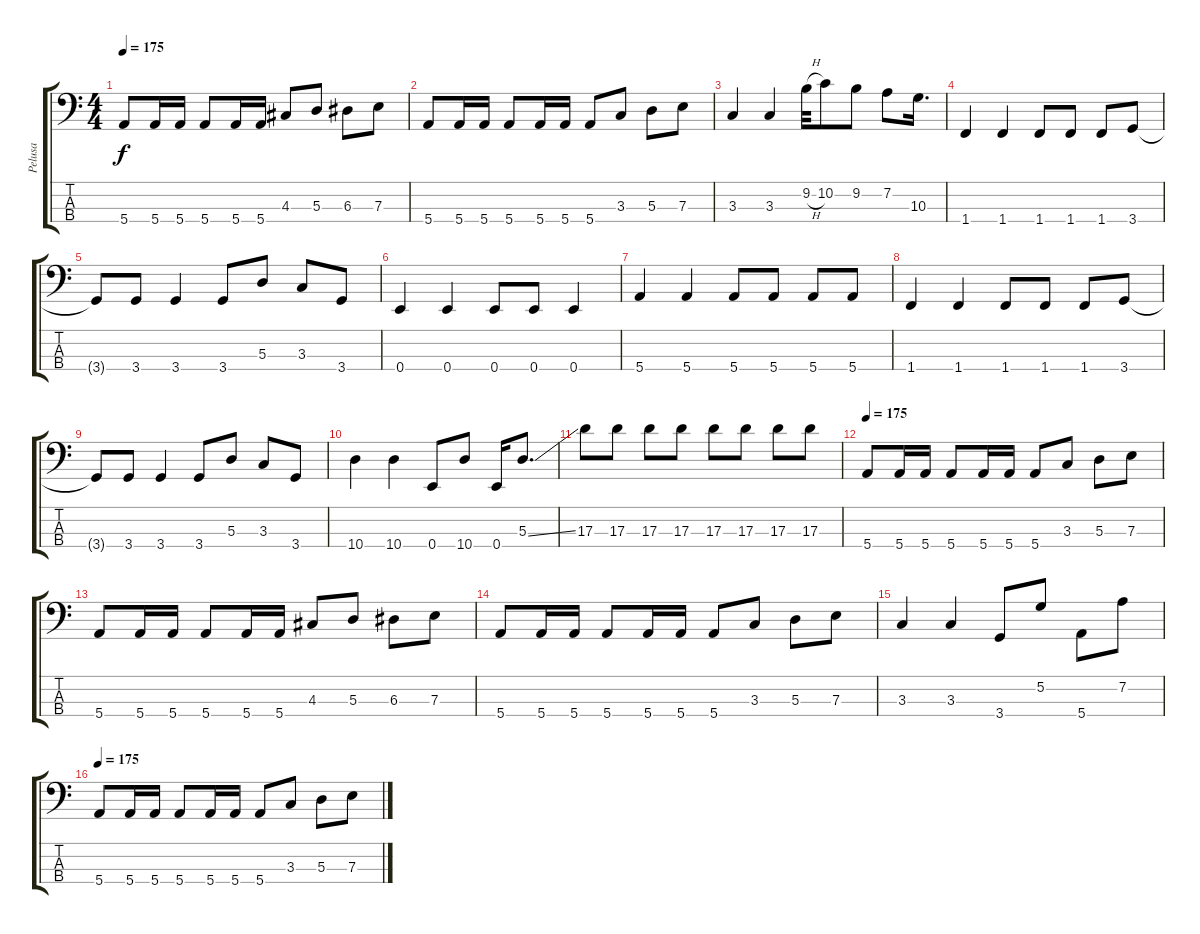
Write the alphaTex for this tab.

\track ("Pelusa" "Pelusa") {instrument electricbassfinger}
\staff {score tabs}
\tuning (G2 D2 A1 E1) {hide}
\ts (4 4)
\tempo 175
\clef f4
\ks c
5.4.8{dy f} 5.4.16 5.4.16 5.4.8 5.4.16 5.4.16 4.3.8 5.3.8 6.3.8 7.3.8 |
5.4.8 5.4.16 5.4.16 5.4.8 5.4.16 5.4.16 5.4.8 3.3.8 5.3.8 7.3.8 |
3.3.4 3.3.4 9.2{h}.32 10.2.8 9.2.8 7.2.8 10.3.16{d} |
1.4.4 1.4.4 1.4.8 1.4.8 1.4.8 3.4.8 |
3.4{t}.8 3.4.8 3.4.4 3.4.8 5.3.8 3.3.8 3.4.8 |
0.4.4 0.4.4 0.4.8 0.4.8 0.4.4 |
5.4.4 5.4.4 5.4.8 5.4.8 5.4.8 5.4.8 |
1.4.4 1.4.4 1.4.8 1.4.8 1.4.8 3.4.8 |
3.4{t}.8 3.4.8 3.4.4 3.4.8 5.3.8 3.3.8 3.4.8 |
10.4.4 10.4.4 0.4.8 10.4.8 0.4.16 5.3{ss}.8{d} |
17.3.8 17.3.8 17.3.8 17.3.8 17.3.8 17.3.8 17.3.8 17.3.8 |
\tempo 175
5.4.8 5.4.16 5.4.16 5.4.8 5.4.16 5.4.16 5.4.8 3.3.8 5.3.8 7.3.8 |
5.4.8 5.4.16 5.4.16 5.4.8 5.4.16 5.4.16 4.3.8 5.3.8 6.3.8 7.3.8 |
5.4.8 5.4.16 5.4.16 5.4.8 5.4.16 5.4.16 5.4.8 3.3.8 5.3.8 7.3.8 |
3.3.4 3.3.4 3.4.8 5.2.8 5.4.8 7.2.8 |
\tempo 175
5.4.8 5.4.16 5.4.16 5.4.8 5.4.16 5.4.16 5.4.8 3.3.8 5.3.8 7.3.8
